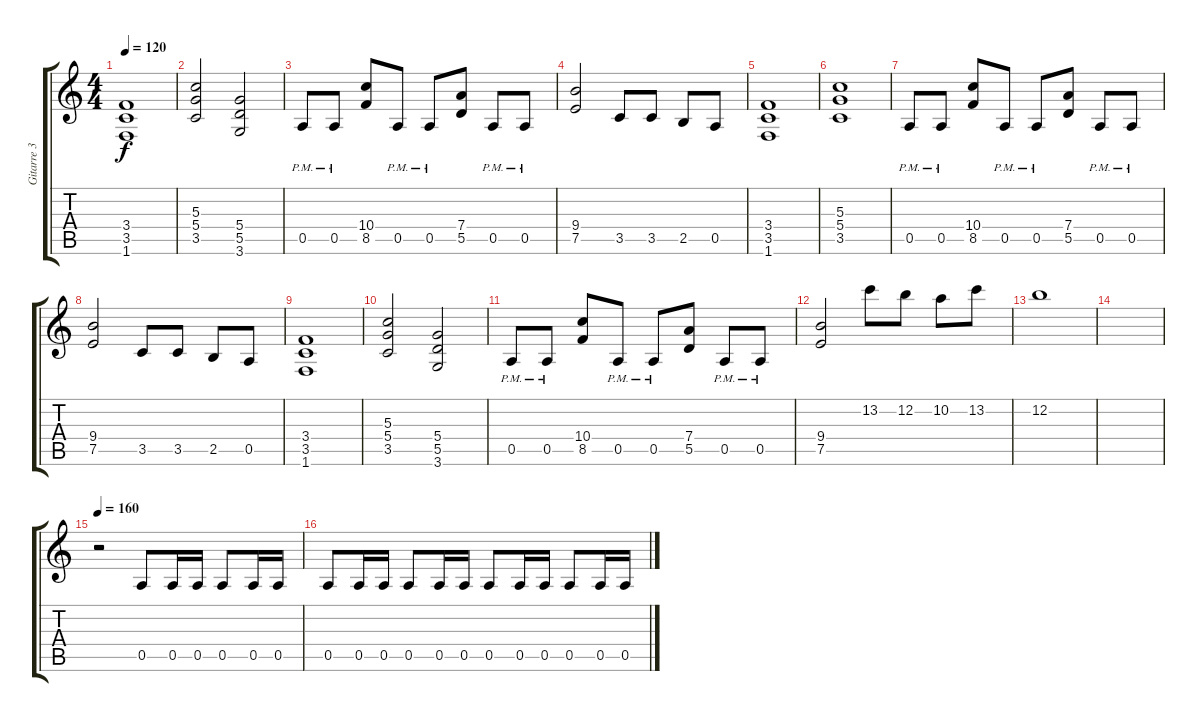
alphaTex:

\track ("Gitarre 3" "Gitarre 3") {instrument overdrivenguitar}
\staff {score tabs}
\tuning (E4 B3 G3 D3 A2 E2) {hide}
\ts (4 4)
\tempo 120
\clef g2
\ks c
(3.4 3.5 1.6).1{dy f} |
(5.3 5.4 3.5).2 (5.4 5.5 3.6).2 |
0.5{pm}.8 0.5{pm}.8 (10.4 8.5).8 0.5{pm}.8 0.5{pm}.8 (7.4 5.5).8 0.5{pm}.8 0.5{pm}.8 |
(9.4 7.5).2 3.5.8 3.5.8 2.5.8 0.5.8 |
(3.4 3.5 1.6).1 |
(5.3 5.4 3.5).1 |
0.5{pm}.8 0.5{pm}.8 (10.4 8.5).8 0.5{pm}.8 0.5{pm}.8 (7.4 5.5).8 0.5{pm}.8 0.5{pm}.8 |
(9.4 7.5).2 3.5.8 3.5.8 2.5.8 0.5.8 |
(3.4 3.5 1.6).1 |
(5.3 5.4 3.5).2 (5.4 5.5 3.6).2 |
0.5{pm}.8 0.5{pm}.8 (10.4 8.5).8 0.5{pm}.8 0.5{pm}.8 (7.4 5.5).8 0.5{pm}.8 0.5{pm}.8 |
(9.4 7.5).2 13.2.8 12.2.8 10.2.8 13.2.8 |
12.2.1 |
|
\tempo 160
r.2 0.5.8 0.5.16 0.5.16 0.5.8 0.5.16 0.5.16 |
0.5.8 0.5.16 0.5.16 0.5.8 0.5.16 0.5.16 0.5.8 0.5.16 0.5.16 0.5.8 0.5.16 0.5.16
